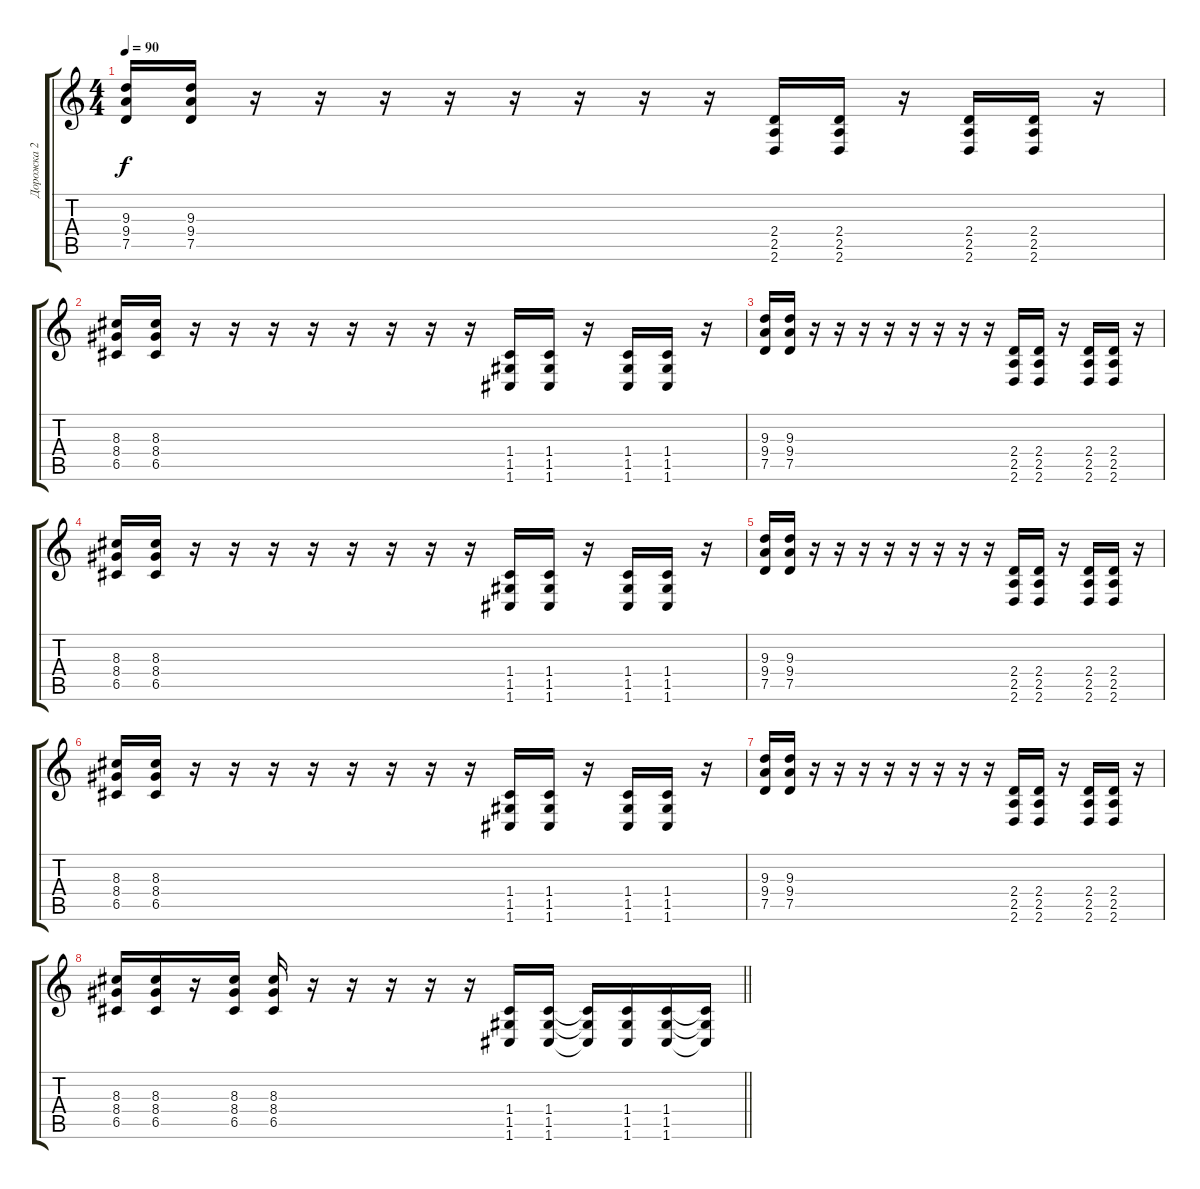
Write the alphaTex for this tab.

\track ("Дорожка 2" "Дорожка 2") {instrument distortionguitar}
\staff {score tabs}
\tuning (D4 A3 F3 C3 G2 C2) {hide}
\ts (4 4)
\section ("" "")
\tempo 90
\clef g2
\ks c
(9.3 9.4 7.5).16{dy f} (9.3 9.4 7.5).16 r.16 r.16 r.16 r.16 r.16 r.16 r.16 r.16 (2.4 2.5 2.6).16 (2.4 2.5 2.6).16 r.16 (2.4 2.5 2.6).16 (2.4 2.5 2.6).16 r.16 |
(8.3 8.4 6.5).16 (8.3 8.4 6.5).16 r.16 r.16 r.16 r.16 r.16 r.16 r.16 r.16 (1.4 1.5 1.6).16 (1.4 1.5 1.6).16 r.16 (1.4 1.5 1.6).16 (1.4 1.5 1.6).16 r.16 |
(9.3 9.4 7.5).16 (9.3 9.4 7.5).16 r.16 r.16 r.16 r.16 r.16 r.16 r.16 r.16 (2.4 2.5 2.6).16 (2.4 2.5 2.6).16 r.16 (2.4 2.5 2.6).16 (2.4 2.5 2.6).16 r.16 |
(8.3 8.4 6.5).16 (8.3 8.4 6.5).16 r.16 r.16 r.16 r.16 r.16 r.16 r.16 r.16 (1.4 1.5 1.6).16 (1.4 1.5 1.6).16 r.16 (1.4 1.5 1.6).16 (1.4 1.5 1.6).16 r.16 |
(9.3 9.4 7.5).16 (9.3 9.4 7.5).16 r.16 r.16 r.16 r.16 r.16 r.16 r.16 r.16 (2.4 2.5 2.6).16 (2.4 2.5 2.6).16 r.16 (2.4 2.5 2.6).16 (2.4 2.5 2.6).16 r.16 |
(8.3 8.4 6.5).16 (8.3 8.4 6.5).16 r.16 r.16 r.16 r.16 r.16 r.16 r.16 r.16 (1.4 1.5 1.6).16 (1.4 1.5 1.6).16 r.16 (1.4 1.5 1.6).16 (1.4 1.5 1.6).16 r.16 |
(9.3 9.4 7.5).16 (9.3 9.4 7.5).16 r.16 r.16 r.16 r.16 r.16 r.16 r.16 r.16 (2.4 2.5 2.6).16 (2.4 2.5 2.6).16 r.16 (2.4 2.5 2.6).16 (2.4 2.5 2.6).16 r.16 |
\barLineRight lightlight
(8.3 8.4 6.5).16 (8.3 8.4 6.5).16 r.16 (8.3 8.4 6.5).16 (8.3 8.4 6.5).16 r.16 r.16 r.16 r.16 r.16 (1.4 1.5 1.6).16 (1.4 1.5 1.6).16 (1.4{t} 1.5{t} 1.6{t}).16 (1.4 1.5 1.6).16 (1.4 1.5 1.6).16 (1.4{t} 1.5{t} 1.6{t}).16
